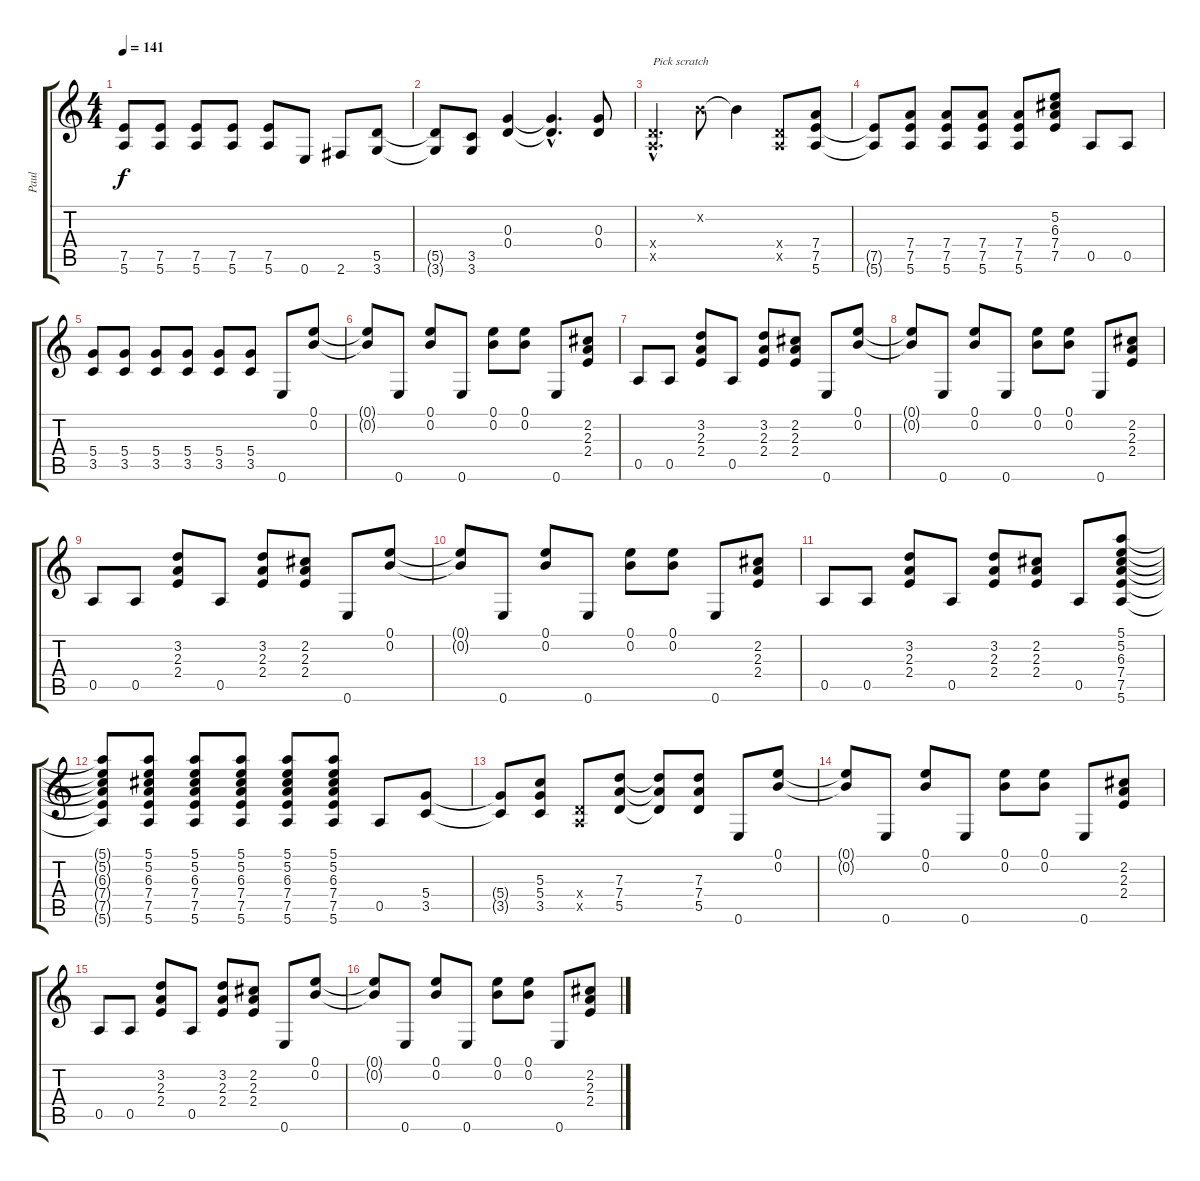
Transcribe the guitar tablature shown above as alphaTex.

\track ("Paul" "Paul") {instrument distortionguitar}
\staff {score tabs}
\tuning (E4 B3 G3 D3 A2 E2) {hide}
\ts (4 4)
\tempo 141
\clef g2
\ks c
(7.5 5.6).8{dy f} (7.5 5.6).8 (7.5 5.6).8 (7.5 5.6).8 (7.5 5.6).8 0.6.8 2.6.8 (5.5 3.6).8 |
(5.5{t} 3.6{t}).8 (3.5 3.6).8 (0.3 0.4).4 (0.3{hac t} 0.4{hac t}).4{d} (0.3 0.4).8 |
(0.4{hac x} 0.5{hac x}).4{d txt "Pick scratch"} 0.2{x}.8 0.2{t}.4 (0.4{x} 0.5{x}).8 (7.4 7.5 5.6).8 |
(7.5{t} 5.6{t}).8 (7.4 7.5 5.6).8 (7.4 7.5 5.6).8 (7.4 7.5 5.6).8 (7.4 7.5 5.6).8 (5.2 6.3 7.4 7.5).8 0.5.8 0.5.8 |
(5.4 3.5).8 (5.4 3.5).8 (5.4 3.5).8 (5.4 3.5).8 (5.4 3.5).8 (5.4 3.5).8 0.6.8 (0.1 0.2).8 |
(0.1{t} 0.2{t}).8 0.6.8 (0.1 0.2).8 0.6.8 (0.1 0.2).8 (0.1 0.2).8 0.6.8 (2.2 2.3 2.4).8 |
0.5.8 0.5.8 (3.2 2.3 2.4).8 0.5.8 (3.2 2.3 2.4).8 (2.2 2.3 2.4).8 0.6.8 (0.1 0.2).8 |
(0.1{t} 0.2{t}).8 0.6.8 (0.1 0.2).8 0.6.8 (0.1 0.2).8 (0.1 0.2).8 0.6.8 (2.2 2.3 2.4).8 |
0.5.8 0.5.8 (3.2 2.3 2.4).8 0.5.8 (3.2 2.3 2.4).8 (2.2 2.3 2.4).8 0.6.8 (0.1 0.2).8 |
(0.1{t} 0.2{t}).8 0.6.8 (0.1 0.2).8 0.6.8 (0.1 0.2).8 (0.1 0.2).8 0.6.8 (2.2 2.3 2.4).8 |
0.5.8 0.5.8 (3.2 2.3 2.4).8 0.5.8 (3.2 2.3 2.4).8 (2.2 2.3 2.4).8 0.5.8 (5.1 5.2 6.3 7.4 7.5 5.6).8 |
(5.1{t} 5.2{t} 6.3{t} 7.4{t} 7.5{t} 5.6{t}).8 (5.1 5.2 6.3 7.4 7.5 5.6).8 (5.1 5.2 6.3 7.4 7.5 5.6).8 (5.1 5.2 6.3 7.4 7.5 5.6).8 (5.1 5.2 6.3 7.4 7.5 5.6).8 (5.1 5.2 6.3 7.4 7.5 5.6).8 0.5.8 (5.4 3.5).8 |
(5.4{t} 3.5{t}).8 (5.3 5.4 3.5).8 (0.4{x} 0.5{x}).8 (7.3 7.4 5.5).8 (7.3{t} 7.4{t} 5.5{t}).8 (7.3 7.4 5.5).8 0.6.8 (0.1 0.2).8 |
(0.1{t} 0.2{t}).8 0.6.8 (0.1 0.2).8 0.6.8 (0.1 0.2).8 (0.1 0.2).8 0.6.8 (2.2 2.3 2.4).8 |
0.5.8 0.5.8 (3.2 2.3 2.4).8 0.5.8 (3.2 2.3 2.4).8 (2.2 2.3 2.4).8 0.6.8 (0.1 0.2).8 |
(0.1{t} 0.2{t}).8 0.6.8 (0.1 0.2).8 0.6.8 (0.1 0.2).8 (0.1 0.2).8 0.6.8 (2.2 2.3 2.4).8
